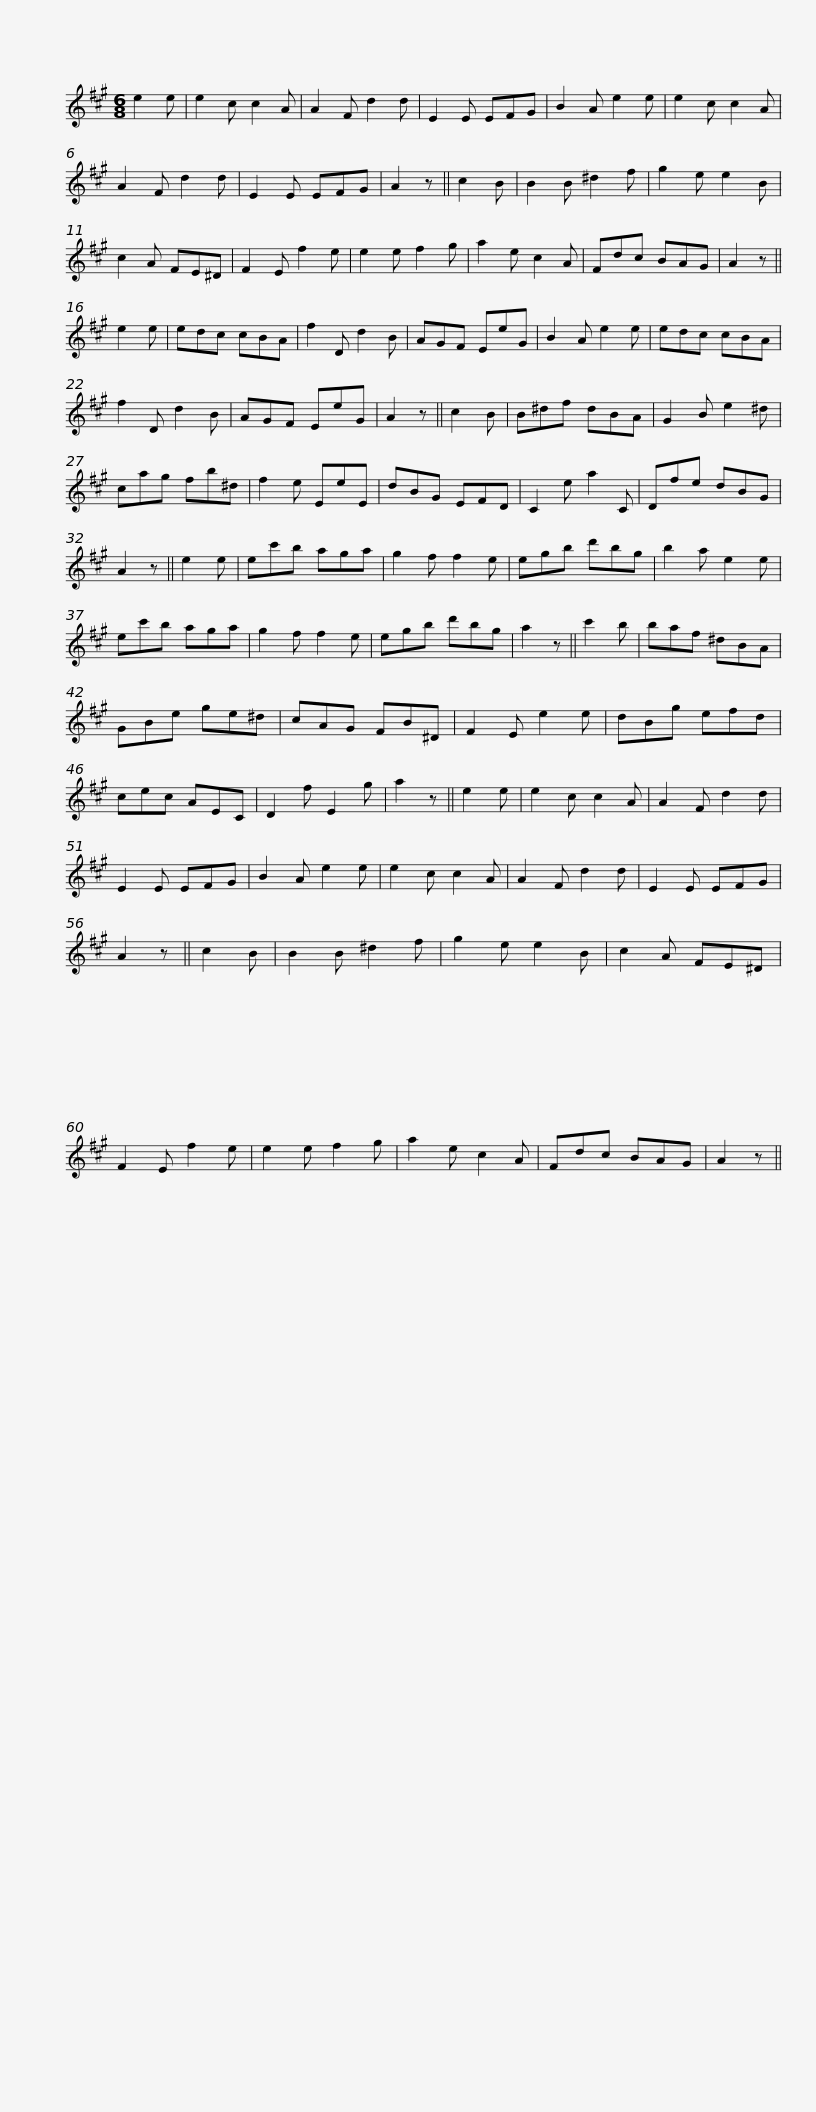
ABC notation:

X:1
L:1/8
M:6/8
I:linebreak $
K:A
V:1 treble
V:1
 e2 e | e2 c c2 A | A2 F d2 d | E2 E EFG | B2 A e2 e | %5
 e2 c c2 A | A2 F d2 d | E2 E EFG | A2 z || c2 B |$ %10
 B2 B ^d2 f | g2 e e2 B | c2 A FE^D | F2 E f2 e | e2 e f2 g | %15
 a2 e c2 A | Fdc BAG | A2 z || e2 e |$ edc cBA | %20
 f2 D d2 B | AGF EeG | B2 A e2 e | edc cBA | f2 D d2 B | %25
 AGF EeG | A2 z || c2 B |$ B^df dBA | G2 B e2 ^d | %30
 cag fb^d | f2 e EeE | dBG EFD | C2 e a2 C | Dfe dBG | %35
 A2 z || e2 e |$ ec'b aga | g2 f f2 e | egb d'bg | %40
 b2 a e2 e | ec'b aga | g2 f f2 e | egb d'bg | a2 z ||$ %45
 c'2 b | baf ^dBA | GBe ge^d | cAG FB^D | F2 E e2 e | %50
 dBg efd | cec AEC | D2 f E2 g |$ a2 z || e2 e | %55
 e2 c c2 A | A2 F d2 d | E2 E EFG | B2 A e2 e | e2 c c2 A | %60
 A2 F d2 d | E2 E EFG | A2 z || c2 B |$ B2 B ^d2 f | %65
 g2 e e2 B | c2 A FE^D | F2 E f2 e | e2 e f2 g | a2 e c2 A | %70
 Fdc BAG | A2 z || %72
